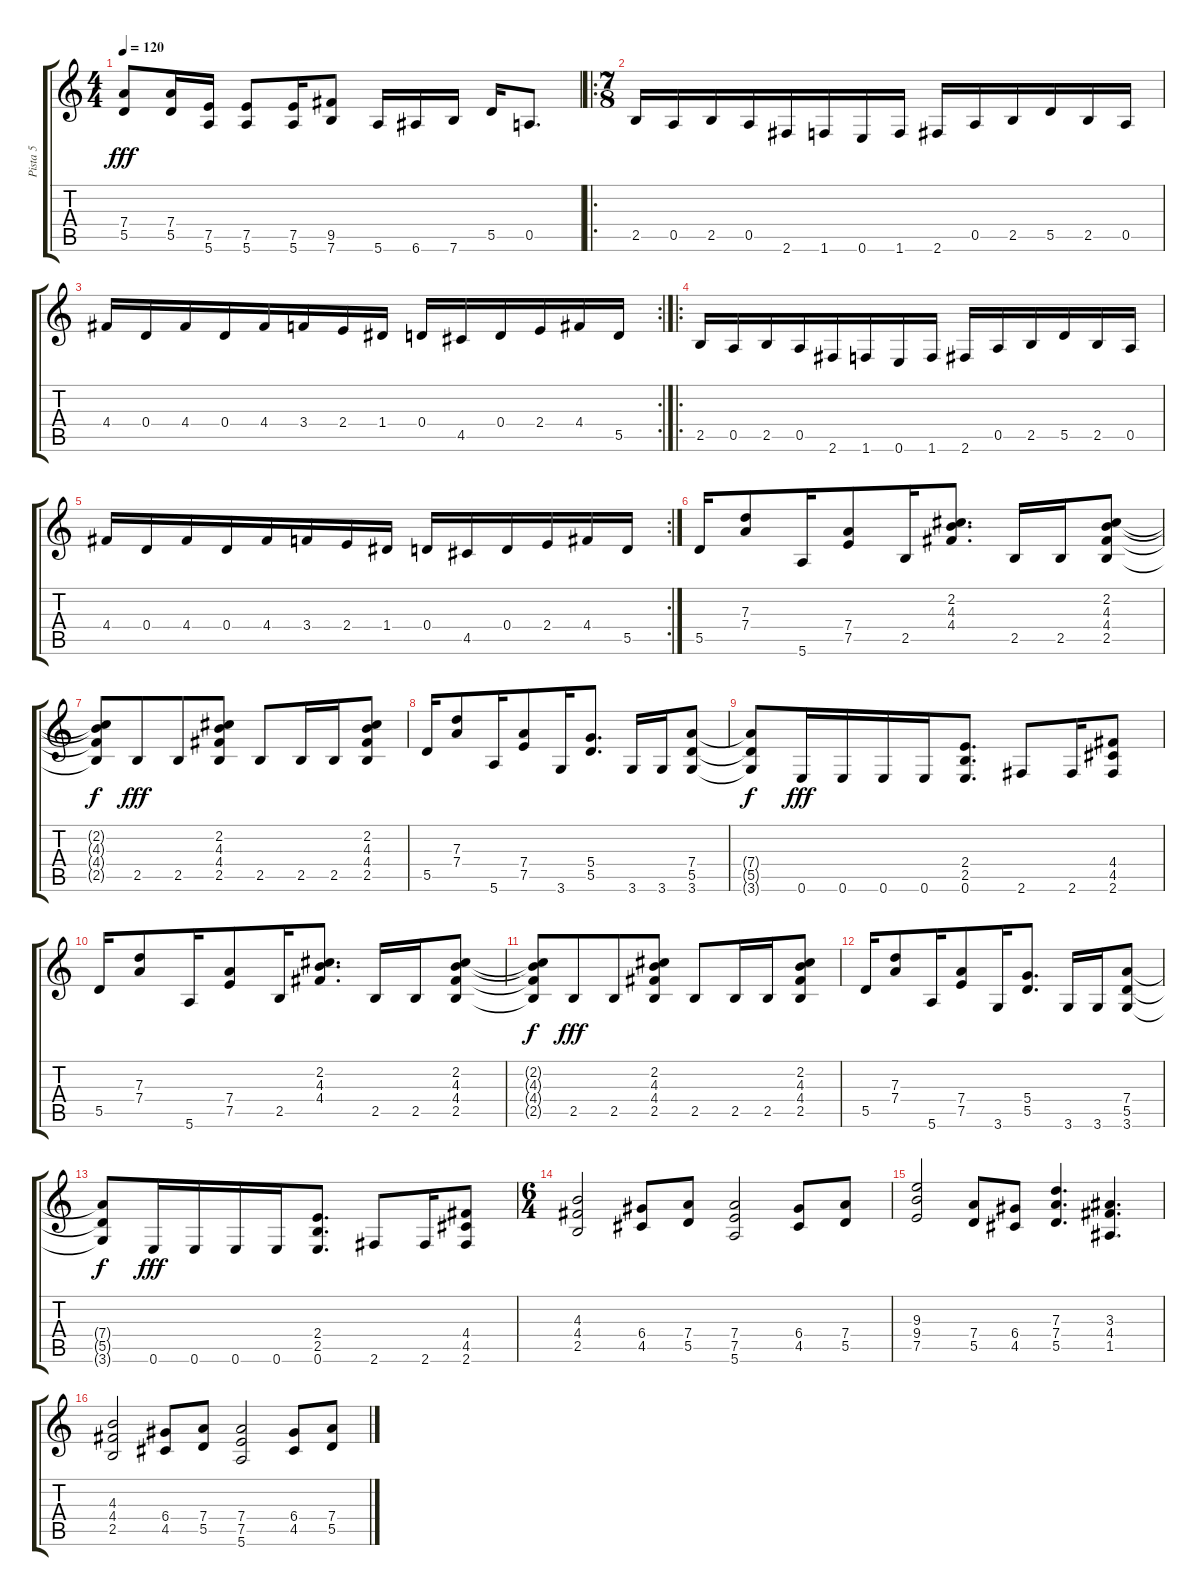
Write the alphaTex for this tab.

\track ("Pista 5" "Pista 5") {instrument distortionguitar}
\staff {score tabs}
\tuning (E4 B3 G3 D3 A2 E2) {hide}
\ts (4 4)
\tempo 120
\clef g2
\ks c
(7.4 5.5).8{dy fff} (7.4 5.5).16 (7.5 5.6).16 (7.5 5.6).8 (7.5 5.6).16 (9.5 7.6).8 5.6.16 6.6.16 7.6.16 5.5.16 0.5.8{d} |
\ro
\ts (7 8)
2.5.16 0.5.16 2.5.16 0.5.16 2.6.16 1.6.16 0.6.16 1.6.16 2.6.16 0.5.16 2.5.16 5.5.16 2.5.16 0.5.16 |
\rc 2
4.4.16 0.4.16 4.4.16 0.4.16 4.4.16 3.4.16 2.4.16 1.4.16 0.4.16 4.5.16 0.4.16 2.4.16 4.4.16 5.5.16 |
\ro
2.5.16 0.5.16 2.5.16 0.5.16 2.6.16 1.6.16 0.6.16 1.6.16 2.6.16 0.5.16 2.5.16 5.5.16 2.5.16 0.5.16 |
\rc 2
4.4.16 0.4.16 4.4.16 0.4.16 4.4.16 3.4.16 2.4.16 1.4.16 0.4.16 4.5.16 0.4.16 2.4.16 4.4.16 5.5.16 |
5.5.16 (7.3 7.4).8 5.6.16 (7.4 7.5).8 2.5.16 (2.2 4.3 4.4).8{d} 2.5.16 2.5.16 (2.2 4.3 4.4 2.5).8 |
(2.2{t} 4.3{t} 4.4{t} 2.5{t}).8{dy f} 2.5.8{dy fff} 2.5.8 (2.2 4.3 4.4 2.5).8 2.5.8 2.5.16 2.5.16 (2.2 4.3 4.4 2.5).8 |
5.5.16 (7.3 7.4).8 5.6.16 (7.4 7.5).8 3.6.16 (5.4 5.5).8{d} 3.6.16 3.6.16 (7.4 5.5 3.6).8 |
(7.4{t} 5.5{t} 3.6{t}).8{dy f} 0.6.16{dy fff} 0.6.16 0.6.16 0.6.16 (2.4 2.5 0.6).8{d} 2.6.8 2.6.16 (4.4 4.5 2.6).8 |
5.5.16 (7.3 7.4).8 5.6.16 (7.4 7.5).8 2.5.16 (2.2 4.3 4.4).8{d} 2.5.16 2.5.16 (2.2 4.3 4.4 2.5).8 |
(2.2{t} 4.3{t} 4.4{t} 2.5{t}).8{dy f} 2.5.8{dy fff} 2.5.8 (2.2 4.3 4.4 2.5).8 2.5.8 2.5.16 2.5.16 (2.2 4.3 4.4 2.5).8 |
5.5.16 (7.3 7.4).8 5.6.16 (7.4 7.5).8 3.6.16 (5.4 5.5).8{d} 3.6.16 3.6.16 (7.4 5.5 3.6).8 |
(7.4{t} 5.5{t} 3.6{t}).8{dy f} 0.6.16{dy fff} 0.6.16 0.6.16 0.6.16 (2.4 2.5 0.6).8{d} 2.6.8 2.6.16 (4.4 4.5 2.6).8 |
\ts (6 4)
(4.3 4.4 2.5).2 (6.4 4.5).8 (7.4 5.5).8 (7.4 7.5 5.6).2 (6.4 4.5).8 (7.4 5.5).8 |
(9.3 9.4 7.5).2 (7.4 5.5).8 (6.4 4.5).8 (7.3 7.4 5.5).4{d} (3.3 4.4 1.5).4{d} |
(4.3 4.4 2.5).2 (6.4 4.5).8 (7.4 5.5).8 (7.4 7.5 5.6).2 (6.4 4.5).8 (7.4 5.5).8
